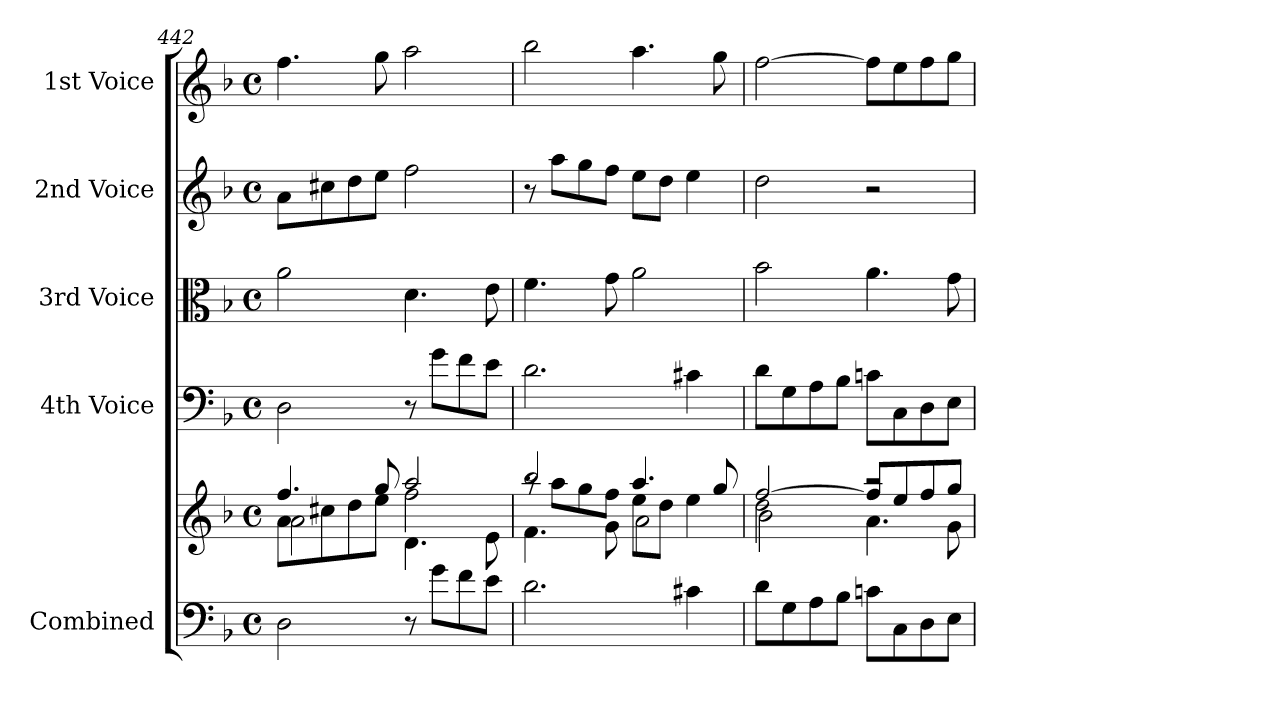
**kern	**kern	**kern	**kern	**kern	**kern
*part5	*part5	*part4	*part3	*part2	*part1
*staff6	*staff5	*staff4	*staff3	*staff2	*staff1
*I"Combined	*	*I"4th Voice	*I"3rd Voice	*I"2nd Voice	*I"1st Voice
*clefF4	*clefG2	*clefF4	*clefC3	*clefG2	*clefG2
*k[b-]	*k[b-]	*k[b-]	*k[b-]	*k[b-]	*k[b-]
*M4/4	*M4/4	*M4/4	*M4/4	*M4/4	*M4/4
*met(c)	*met(c)	*met(c)	*met(c)	*met(c)	*met(c)
=442	=442	=442	=442	=442	=442
*	*^	*	*	*	*
*	*	*^	*	*	*	*
2D\	4.ff/	8a\L	2a\	2D\	2a\	8a\L	4.ff\
.	.	8cc#X\	.	.	.	8cc#X\	.
.	.	8dd\	.	.	.	8dd\	.
.	8gg/	8ee\J	.	.	.	8ee\J	8gg\
8r	2aa/	2ff\	4.d\	8r	4.d\	2ff\	2aa\
8g\L	.	.	.	8g\L	.	.	.
8f\	.	.	.	8f\	.	.	.
8e\J	.	.	8e\	8e\J	8e\	.	.
=443	=443	=443	=443	=443	=443	=443	=443
2.d\	2bb-/	8raa	4.f\	2.d\	4.f\	8r	2bb-\
.	.	8aa\L	.	.	.	8aa\L	.
.	.	8gg\	.	.	.	8gg\	.
.	.	8ff\J	8g\	.	8g\	8ff\J	.
.	4.aa/	8ee\L	2a\	.	2a\	8ee\L	4.aa\
.	.	8dd\J	.	.	.	8dd\J	.
4c#X\	.	4ee\	.	4c#X\	.	4ee\	.
.	8gg/	.	.	.	.	.	8gg\
=444	=444	=444	=444	=444	=444	=444	=444
8d\L	[2ff/	2dd\	2b-\	8d\L	2b-\	2dd\	[2ff\
8G\	.	.	.	8G\	.	.	.
8A\	.	.	.	8A\	.	.	.
8B-\J	.	.	.	8B-\J	.	.	.
8cn\L	8ff/L]	2raa	4.a\	8cn\L	4.a\	2r	8ff\L]
8C\	8ee/	.	.	8C\	.	.	8ee\
8D\	8ff/	.	.	8D\	.	.	8ff\
8E\J	8gg/J	.	8g\	8E\J	8g\	.	8gg\J
*	*v	*v	*v	*	*	*	*
=	=	=	=	=	=
*-	*-	*-	*-	*-	*-
